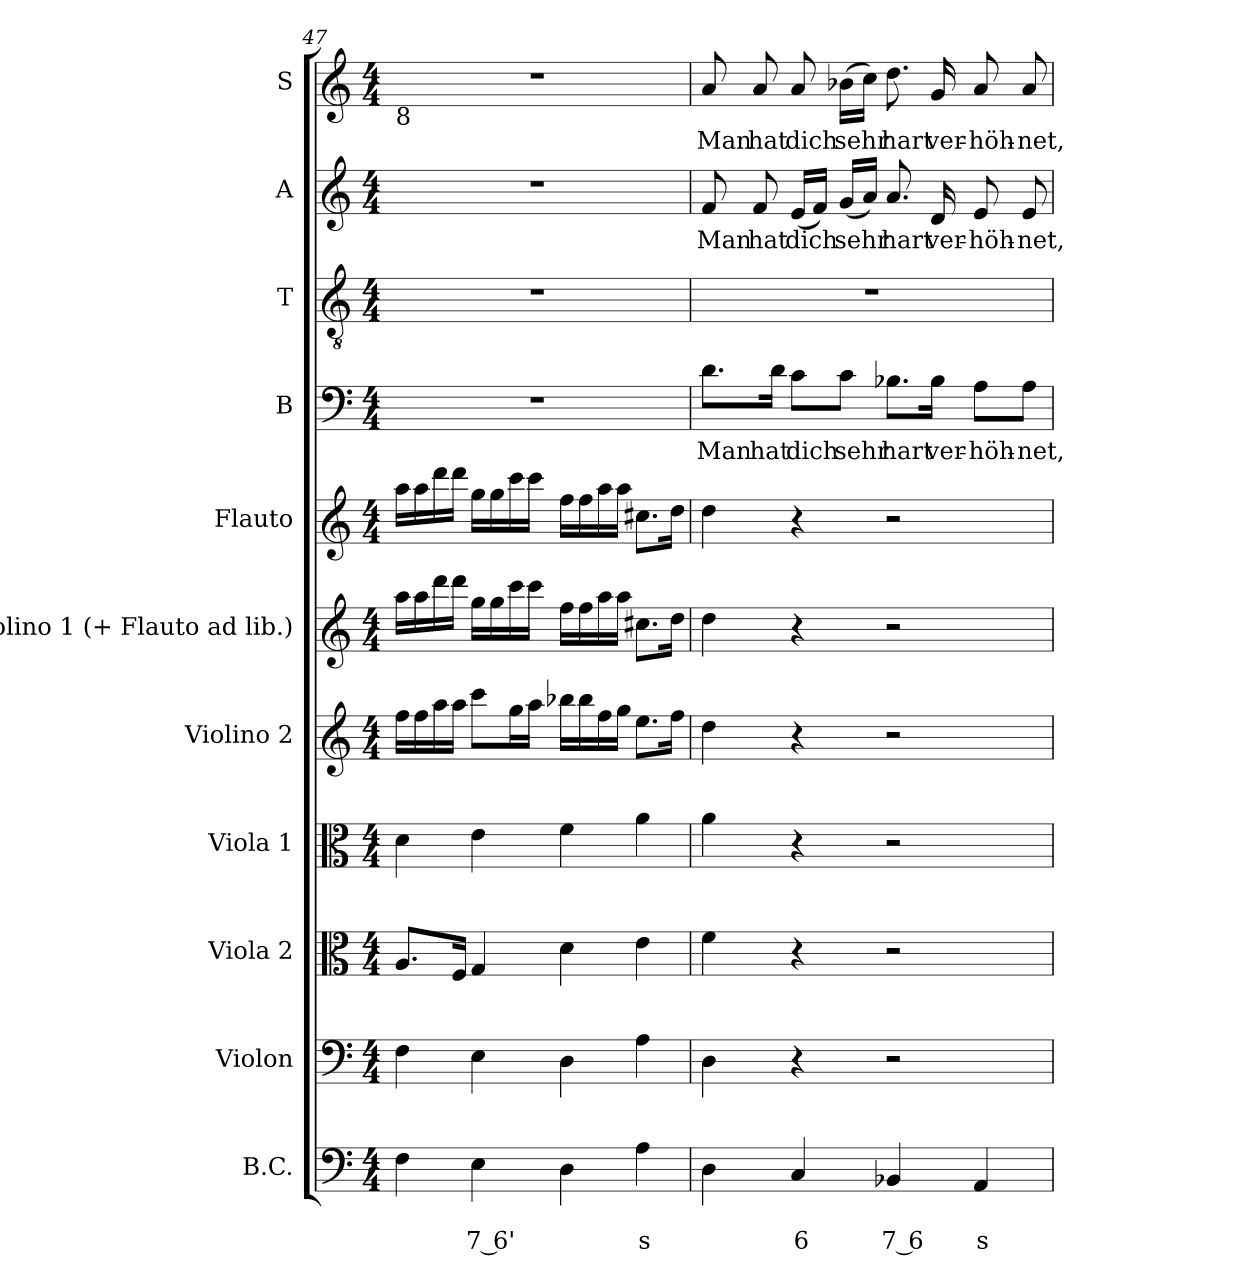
**kern	**text	**text	**kern	**kern	**kern	**kern	**kern	**kern	**kern	**text	**kern	**kern	**text	**kern	**text
*part11	*part11	*part11	*part10	*part9	*part8	*part7	*part6	*part5	*part4	*part4	*part3	*part2	*part2	*part1	*part1
*staff11	*staff11	*staff11	*staff10	*staff9	*staff8	*staff7	*staff6	*staff5	*staff4	*staff4	*staff3	*staff2	*staff2	*staff1	*staff1
*I"B.C.	*	*	*I"Violon	*I"Viola 2	*I"Viola 1	*I"Violino 2	*I"Violino 1 (+ Flauto ad lib.)	*I"Flauto	*I"B	*	*I"T	*I"A	*	*I"S	*
*I'B.C.	*	*	*I'Vn	*I'Va2	*I'Va1	*I'Vn2	*I'Vn1	*I'Fl.	*I'B	*	*I'T	*I'A	*	*I'S	*
!!LO:PB:g=z
*clefF4	*	*	*clefF4	*clefC3	*clefC3	*clefG2	*clefG2	*clefG2	*clefF4	*	*clefGv2	*clefG2	*	*clefG2	*
*	*	*	*	*	*	*	*	*	*	*	*ITrd7c12	*	*	*	*
*k[]	*	*	*k[]	*k[]	*k[]	*k[]	*k[]	*k[]	*k[]	*	*k[]	*k[]	*	*k[]	*
*C:	*	*	*C:	*C:	*C:	*C:	*C:	*C:	*C:	*	*C:	*C:	*	*C:	*
*M4/4	*	*	*M4/4	*M4/4	*M4/4	*M4/4	*M4/4	*M4/4	*M4/4	*	*M4/4	*M4/4	*	*M4/4	*
=47	=47	=47	=47	=47	=47	=47	=47	=47	=47	=47	=47	=47	=47	=47	=47
!	!	!	!	!	!	!	!	!	!	!	!	!	!	!LO:TX:b:t=8	!
4F\	.	.	4F\	8.A/L	4d\	16ff\LL	16aa\LL	16aa\LL	1r	.	1r	1r	.	1r	.
.	.	.	.	.	.	16ff\	16aa\	16aa\	.	.	.	.	.	.	.
.	.	.	.	.	.	16aa\	16ddd\	16ddd\	.	.	.	.	.	.	.
.	.	.	.	16F/Jk	.	16aa\JJ	16ddd\JJ	16ddd\JJ	.	.	.	.	.	.	.
!	!	!LO:LY:b	!	!	!	!	!	!	!	!	!	!	!	!	!
4E\	.	7 6'	4E\	4G/	4e\	8ccc\L	16gg\LL	16gg\LL	.	.	.	.	.	.	.
.	.	.	.	.	.	.	16gg\	16gg\	.	.	.	.	.	.	.
.	.	.	.	.	.	16gg\L	16ccc\	16ccc\	.	.	.	.	.	.	.
.	.	.	.	.	.	16aa\JJ	16ccc\JJ	16ccc\JJ	.	.	.	.	.	.	.
4D\	.	.	4D\	4d\	4f\	16bb-X\LL	16ff\LL	16ff\LL	.	.	.	.	.	.	.
.	.	.	.	.	.	16bb-\	16ff\	16ff\	.	.	.	.	.	.	.
.	.	.	.	.	.	16ff\	16aa\	16aa\	.	.	.	.	.	.	.
.	.	.	.	.	.	16gg\JJ	16aa\JJ	16aa\JJ	.	.	.	.	.	.	.
!	!	!LO:LY:b	!	!	!	!	!	!	!	!	!	!	!	!	!
4A\	.	s	4A\	4e\	4a\	8.ee\L	8.cc#X\L	8.cc#\L	.	.	.	.	.	.	.
.	.	.	.	.	.	16ff\Jk	16dd\Jk	16dd\Jk	.	.	.	.	.	.	.
=48	=48	=48	=48	=48	=48	=48	=48	=48	=48	=48	=48	=48	=48	=48	=48
!	!	!	!	!	!	!	!	!	!	!LO:LY:b	!	!	!	!	!
!	!	!	!	!	!	!	!	!	!	!	!	!	!LO:LY:b	!	!
!	!	!	!	!	!	!	!	!	!	!	!	!	!	!	!LO:LY:b
4D\	.	.	4D\	4f\	4a\	4dd\	4dd\	4dd\	8.d\L	Man	1r	8f/	Man	8a/	Man
!	!	!	!	!	!	!	!	!	!	!	!	!	!LO:LY:b	!	!
!	!	!	!	!	!	!	!	!	!	!	!	!	!	!	!LO:LY:b
.	.	.	.	.	.	.	.	.	.	.	.	8f/	hat	8a/	hat
!	!	!	!	!	!	!	!	!	!	!LO:LY:b	!	!	!	!	!
.	.	.	.	.	.	.	.	.	16d\Jk	hat	.	.	.	.	.
!	!	!LO:LY:b	!	!	!	!	!	!	!	!	!	!	!	!	!
!	!	!	!	!	!	!	!	!	!	!LO:LY:b	!	!	!	!	!
!	!	!	!	!	!	!	!	!	!	!	!	!	!LO:LY:b	!	!
!	!	!	!	!	!	!	!	!	!	!	!	!	!	!	!LO:LY:b
4C/	.	6	4r	4r	4r	4r	4r	4r	8c\L	dich	.	(<16e/LL	dich	8a/	dich
.	.	.	.	.	.	.	.	.	.	.	.	16f/JJ)	.	.	.
!	!	!	!	!	!	!	!	!	!	!LO:LY:b	!	!	!	!	!
!	!	!	!	!	!	!	!	!	!	!	!	!	!LO:LY:b	!	!
!	!	!	!	!	!	!	!	!	!	!	!	!	!	!	!LO:LY:b
.	.	.	.	.	.	.	.	.	8c\J	sehr	.	(<16g/LL	sehr	(>16b-X\LL	sehr
.	.	.	.	.	.	.	.	.	.	.	.	16a/JJ)	.	16cc\JJ)	.
!	!	!LO:LY:b	!	!	!	!	!	!	!	!	!	!	!	!	!
!	!	!	!	!	!	!	!	!	!	!LO:LY:b	!	!	!	!	!
!	!	!	!	!	!	!	!	!	!	!	!	!	!LO:LY:b	!	!
!	!	!	!	!	!	!	!	!	!	!	!	!	!	!	!LO:LY:b
4BB-X/	.	7 6	2r	2r	2r	2r	2r	2r	8.B-X\L	hart	.	8.a/	hart	8.dd\	hart
!	!	!	!	!	!	!	!	!	!	!LO:LY:b	!	!	!	!	!
!	!	!	!	!	!	!	!	!	!	!	!	!	!LO:LY:b	!	!
!	!	!	!	!	!	!	!	!	!	!	!	!	!	!	!LO:LY:b
.	.	.	.	.	.	.	.	.	16B-\Jk	ver-	.	16d/	ver-	16g/	ver-
!	!	!LO:LY:b	!	!	!	!	!	!	!	!	!	!	!	!	!
!	!	!	!	!	!	!	!	!	!	!LO:LY:b	!	!	!	!	!
!	!	!	!	!	!	!	!	!	!	!	!	!	!LO:LY:b	!	!
!	!	!	!	!	!	!	!	!	!	!	!	!	!	!	!LO:LY:b
4AA/	.	s	.	.	.	.	.	.	8A\L	-höh-	.	8e/	-höh-	8a/	-höh-
!	!	!	!	!	!	!	!	!	!	!LO:LY:b	!	!	!	!	!
!	!	!	!	!	!	!	!	!	!	!	!	!	!LO:LY:b	!	!
!	!	!	!	!	!	!	!	!	!	!	!	!	!	!	!LO:LY:b
.	.	.	.	.	.	.	.	.	8A\J	-net,	.	8e/	-net,	8a/	-net,
=	=	=	=	=	=	=	=	=	=	=	=	=	=	=	=
*-	*-	*-	*-	*-	*-	*-	*-	*-	*-	*-	*-	*-	*-	*-	*-
